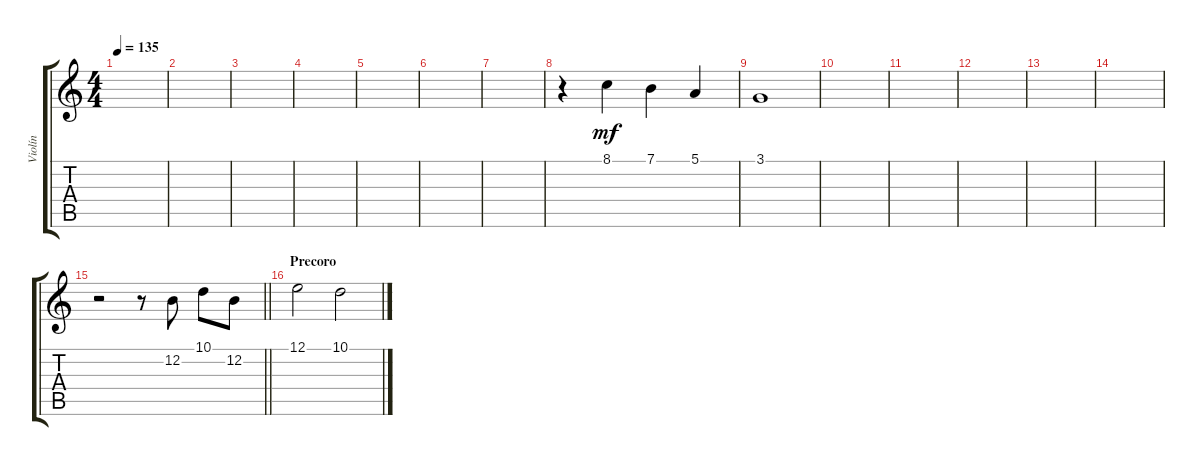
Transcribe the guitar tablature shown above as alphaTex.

\track ("Violín" "Violín") {instrument stringensemble1}
\staff {score tabs}
\tuning (E4 B3 G3 D3 A2 E2) {hide}
\ts (4 4)
\tempo 135
\clef g2
\ks c
|
|
|
|
|
|
|
r.4 8.1.4{dy mf} 7.1.4 5.1.4 |
3.1.1 |
|
|
|
|
|
\barLineRight lightlight
r.2 r.8 12.2.8 10.1.8 12.2.8 |
\section ("" "Precoro")
12.1.2 10.1.2
